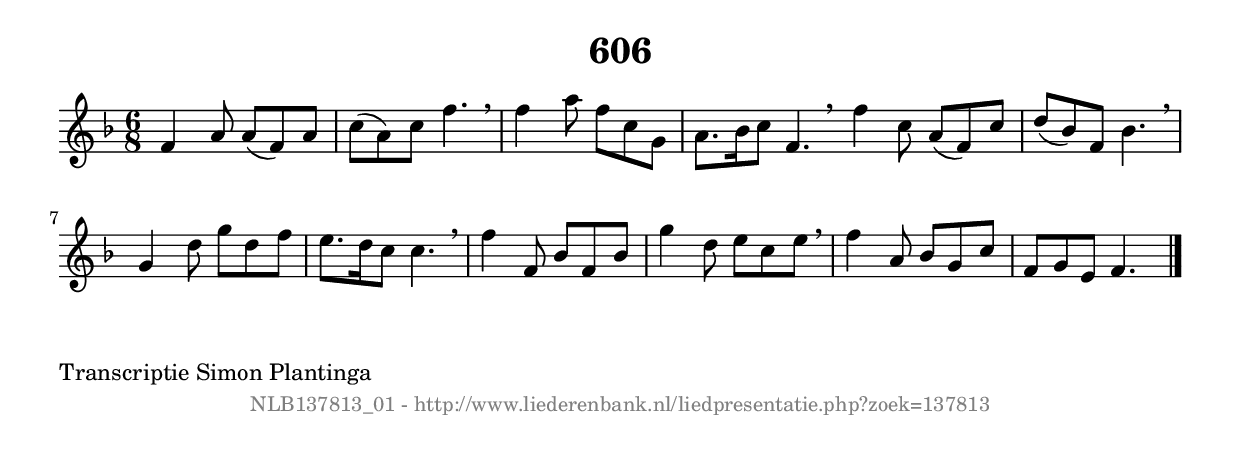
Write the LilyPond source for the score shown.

%
% produced by wce2krn 1.64 (7 June 2014)
%
\version"2.16"
#(append! paper-alist '(("long" . (cons (* 210 mm) (* 2000 mm)))))
#(set-default-paper-size "long")
sb = {\breathe}
mBreak = {\breathe }
bBreak = {\breathe }
x = {\once\override NoteHead #'style = #'cross }
gl=\glissando
itime={\override Staff.TimeSignature #'stencil = ##f }
ficta = {\once\set suggestAccidentals = ##t}
fine = {\once\override Score.RehearsalMark #'self-alignment-X = #1 \mark \markup {\italic{Fine}}}
dc = {\once\override Score.RehearsalMark #'self-alignment-X = #1 \mark \markup {\italic{D.C.}}}
dcf = {\once\override Score.RehearsalMark #'self-alignment-X = #1 \mark \markup {\italic{D.C. al Fine}}}
dcc = {\once\override Score.RehearsalMark #'self-alignment-X = #1 \mark \markup {\italic{D.C. al Coda}}}
ds = {\once\override Score.RehearsalMark #'self-alignment-X = #1 \mark \markup {\italic{D.S.}}}
dsf = {\once\override Score.RehearsalMark #'self-alignment-X = #1 \mark \markup {\italic{D.S. al Fine}}}
dsc = {\once\override Score.RehearsalMark #'self-alignment-X = #1 \mark \markup {\italic{D.S. al Coda}}}
pv = {\set Score.repeatCommands = #'((volta "1"))}
sv = {\set Score.repeatCommands = #'((volta "2"))}
tv = {\set Score.repeatCommands = #'((volta "3"))}
qv = {\set Score.repeatCommands = #'((volta "4"))}
xv = {\set Score.repeatCommands = #'((volta #f))}
\header{ tagline = ""
title = "606"
}
\score {{
\key f \major
\relative g'
{
\set melismaBusyProperties = #'()
\time 6/8
\tempo 4=120
\override Score.MetronomeMark #'transparent = ##t
\override Score.RehearsalMark #'break-visibility = #(vector #t #t #f)
f4 a8 a8( f8) a8 | c8( a8) c8 f4. \sb | f4 a8 f8 c8 g8 | a8. bes16 c8 f,4. \bar ":|:" \bBreak
f'4 c8 a8( f8) c'8 | d8( bes8) f8 bes4. \sb | g4 d'8 g8 d8 f8 | e8. d16 c8 c4. | \mBreak \bar "|"
f4 f,8 bes8 f8 bes8 | g'4 d8 e8 c8 e8 \sb | f4 a,8 bes8 g8 c8 | f,8 g8 e8 f4. \bar "|."
 }}
 \midi { }
 \layout {
            indent = 0.0\cm
}
}
\markup { \wordwrap-string #" 
Transcriptie Simon Plantinga
"}
\markup { \vspace #0 } \markup { \with-color #grey \fill-line { \center-column { \smaller "NLB137813_01 - http://www.liederenbank.nl/liedpresentatie.php?zoek=137813" } } }
